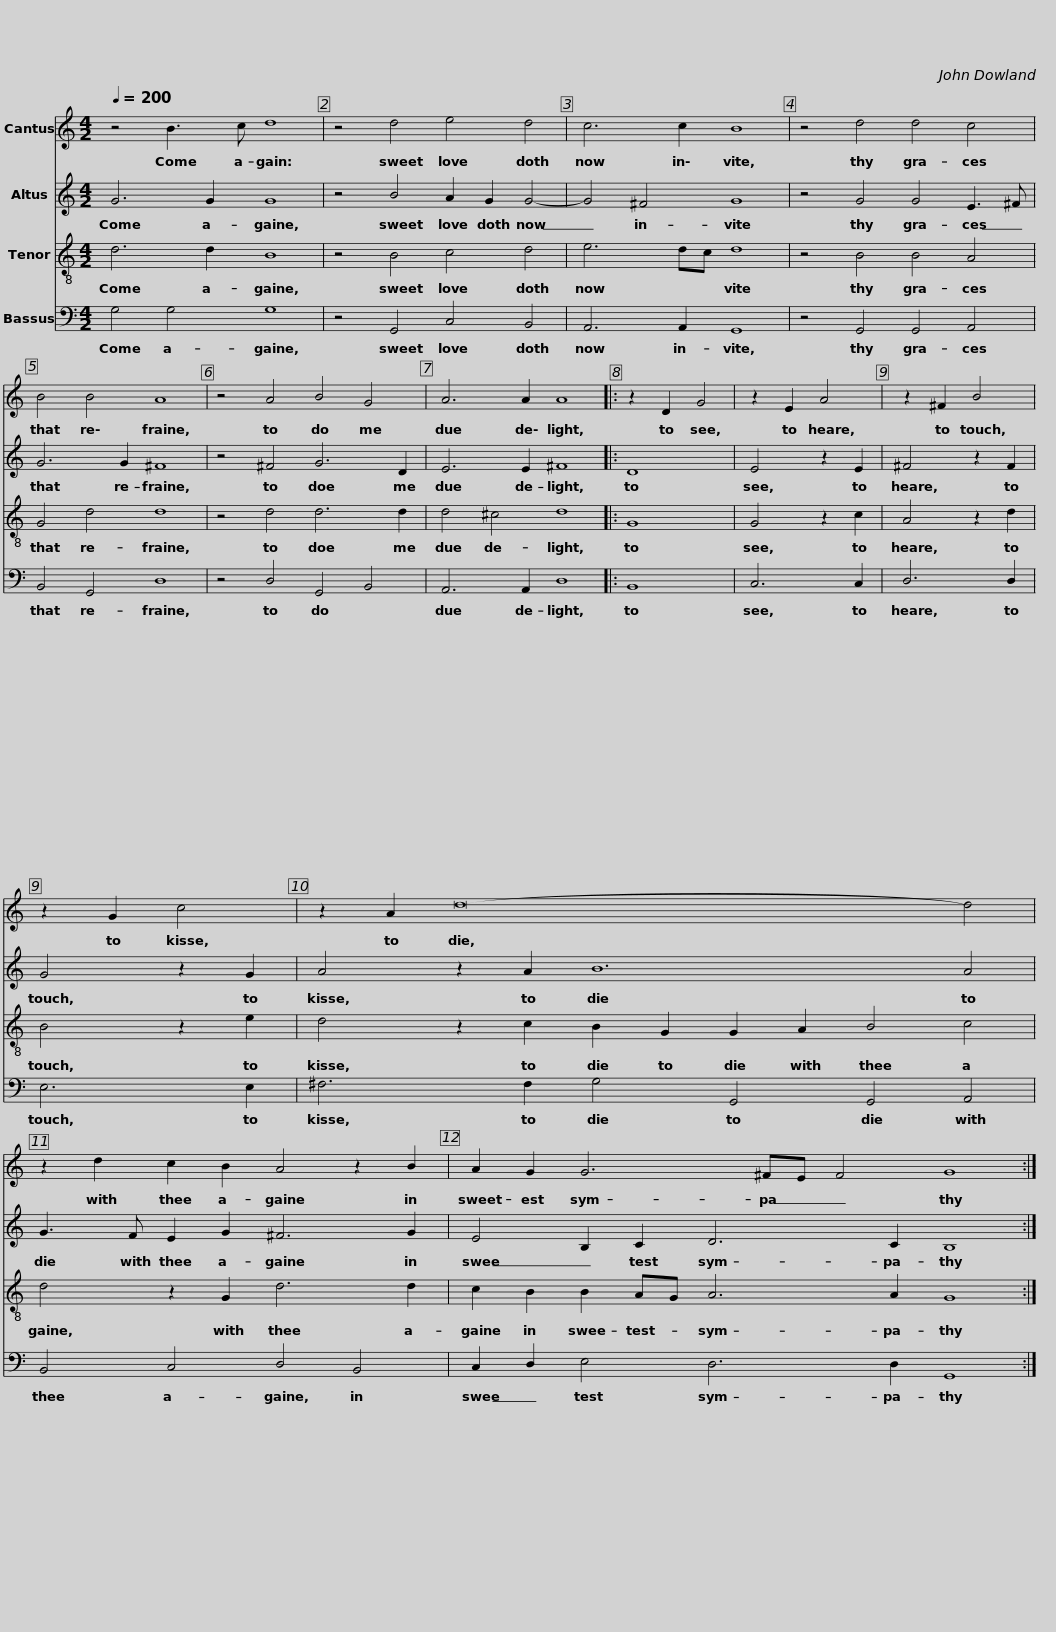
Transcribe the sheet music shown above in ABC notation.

X:1
%%score 1 2 3 4
L:1/8
Q:1/4=200
M:4/2
I:linebreak $
K:C
V:1 treble
V:2 treble
V:3 treble-8
V:4 bass
V:1
 z4 B3 c d8 | z4 d4 e4 d4 | c6 c2 B8 |$ z4 d4 d4 c4 | B4 B4 A8 | %5
 z4 A4 B4 G4 | A6 A2 A8 |:$ z2 D2 G4 | z2 E2 A4 | z2 ^F2 B4 | %10
 z2 G2 c4 | z2 A2 d16- d4 |$ z2 d2 c2 B2 A4 z2 B2 | A2 G2 G6 ^FE F4 G8 :| %14
V:2
 G6 G2 G8 | z4 B4 A2 G2 G4- | G4 ^F4 G8 |$ z4 G4 G4 E3 ^F | G6 G2 ^F8 | %5
 z4 ^F4 G6 D2 | E6 E2 ^F8 |:$ D8 | E4 z2 E2 | ^F4 z2 F2 | %10
 G4 z2 G2 | A4 z2 A2 B12 A4 |$ G3 F E2 G2 ^F6 G2 | E4 B,2 C2 D6 C2 B,8 :| %14
V:3
 d6 d2 B8 | z4 B4 c4 d4 | e6 dc d8 |$ z4 B4 B4 A4 | G4 d4 d8 | %5
 z4 d4 d6 d2 | d4 ^c4 d8 |:$ G8 | G4 z2 c2 | A4 z2 d2 | %10
 B4 z2 e2 | d4 z2 c2 B2 G2 G2 A2 B4 c4 |$ d4 z2 G2 d6 d2 | c2 B2 B2 AG A6 A2 G8 :| %14
V:4
 G,4 G,4 G,8 | z4 G,,4 C,4 B,,4 | A,,6 A,,2 G,,8 |$ z4 G,,4 G,,4 A,,4 | B,,4 G,,4 D,8 | %5
 z4 D,4 G,,4 B,,4 | A,,6 A,,2 D,8 |:$ B,,8 | C,6 C,2 | D,6 D,2 | %10
 E,6 E,2 | ^F,6 F,2 G,4 G,,4 G,,4 A,,4 |$ B,,4 C,4 D,4 B,,4 | C,2 D,2 E,4 D,6 D,2 G,,8 :| %14
